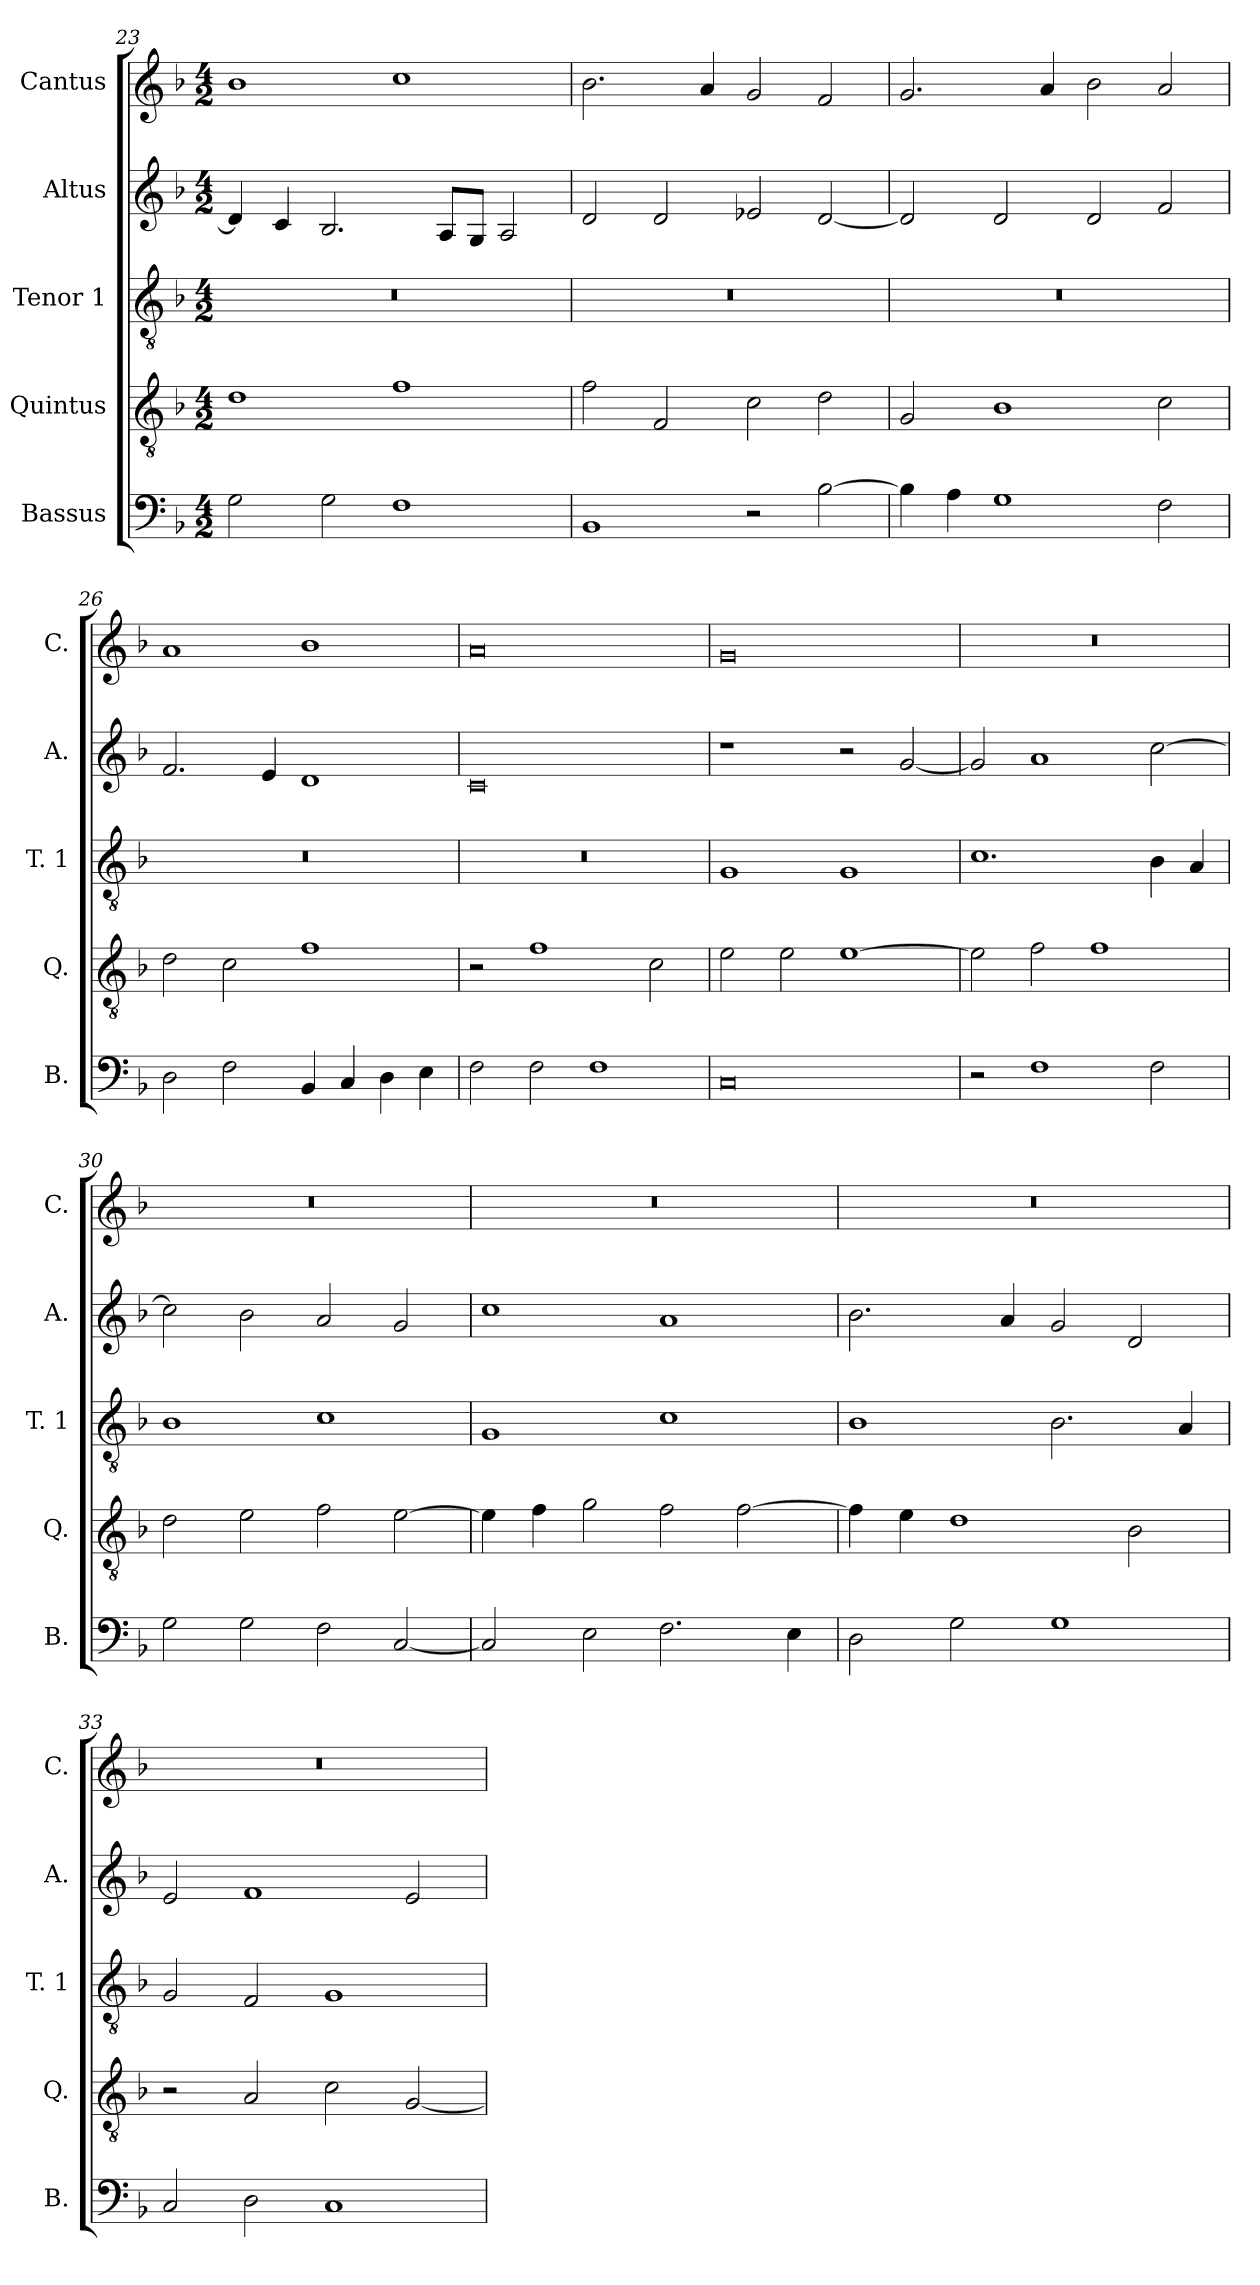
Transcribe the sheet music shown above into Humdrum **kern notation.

**kern	**kern	**kern	**kern	**kern
*part5	*part4	*part3	*part2	*part1
*staff5	*staff4	*staff3	*staff2	*staff1
*I"Bassus	*I"Quintus	*I"Tenor 1	*I"Altus	*I"Cantus
*I'B.	*I'Q.	*I'T. 1	*I'A.	*I'C.
*clefF4	*clefGv2	*clefGv2	*clefG2	*clefG2
*k[b-]	*k[b-]	*k[b-]	*k[b-]	*k[b-]
*M4/2	*M4/2	*M4/2	*M4/2	*M4/2
=23	=23	=23	=23	=23
2G\	1d	0r	4d/]	1b-
.	.	.	4c/	.
2G\	.	.	2.B-/	.
1F	1f	.	.	1cc
.	.	.	8A/L	.
.	.	.	8G/J	.
.	.	.	2A/	.
=24	=24	=24	=24	=24
1BB-	2f\	0r	2d/	2.b-\
.	2F/	.	2d/	.
.	.	.	.	4a/
2r	2c\	.	2e-X/	2g/
[2B-\	2d\	.	[2d/	2f/
=25	=25	=25	=25	=25
4B-\]	2G/	0r	2d/]	2.g/
4A\	.	.	.	.
1G	1B-	.	2d/	.
.	.	.	.	4a/
.	.	.	2d/	2b-\
2F\	2c\	.	2f/	2a/
=26	=26	=26	=26	=26
2D\	2d\	0r	2.f/	1a
2F\	2c\	.	.	.
.	.	.	4e/	.
4BB-/	1f	.	1d	1b-
4C/	.	.	.	.
4D\	.	.	.	.
4E\	.	.	.	.
=27	=27	=27	=27	=27
2F\	2r	0r	0c	0a
2F\	1f	.	.	.
1F	.	.	.	.
.	2c\	.	.	.
!!LO:LB:g=z
=28	=28	=28	=28	=28
0C	2e\	1G	1r	0g
.	2e\	.	.	.
.	[1e	1G	2r	.
.	.	.	[2g/	.
=29	=29	=29	=29	=29
2r	2e\]	1.c	2g/]	0r
1F	2f\	.	1a	.
.	1f	.	.	.
2F\	.	4B-\	[2cc\	.
.	.	4A/	.	.
=30	=30	=30	=30	=30
2G\	2d\	1B-	2cc\]	0r
2G\	2e\	.	2b-\	.
2F\	2f\	1c	2a/	.
[2C/	[2e\	.	2g/	.
=31	=31	=31	=31	=31
2C/]	4e\]	1G	1cc	0r
.	4f\	.	.	.
2E\	2g\	.	.	.
2.F\	2f\	1c	1a	.
.	[2f\	.	.	.
4E\	.	.	.	.
=32	=32	=32	=32	=32
2D\	4f\]	1B-	2.b-\	0r
.	4e\	.	.	.
2G\	1d	.	.	.
.	.	.	4a/	.
1G	.	2.B-\	2g/	.
.	2B-\	.	2d/	.
.	.	4A/	.	.
=33	=33	=33	=33	=33
2C/	2r	2G/	2e/	0r
2D\	2A/	2F/	1f	.
1C	2c\	1G	.	.
.	[2G/	.	2e/	.
=	=	=	=	=
*-	*-	*-	*-	*-
